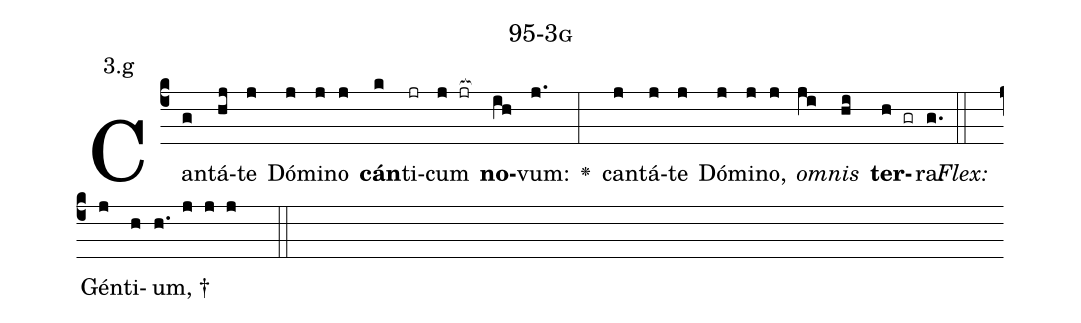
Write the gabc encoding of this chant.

name: 95-3g;
annotation: 3.g;
%%
(c4)Can(g)tá(hj)te(j) Dó(j)mi(j)no(j) <b>cán</b>(k)ti(jr)cum(j jr[ocb:1{]) <b>no</b>(ih[ocb:0}])vum:(j.) <v>\greheightstar</v>(:) can(j)tá(j)te(j) Dó(j)mi(j)no,(j) <i>om</i>(ji)<i>nis</i>(hi) <b>ter</b>(h gr)ra.(g.) (::)
<i>Flex:</i>()  Gén(j)ti(h)um, †(h. j j j  ::)

%E(j) u(j) o(ji) u(hi) a(h) e.(g.) (::)
